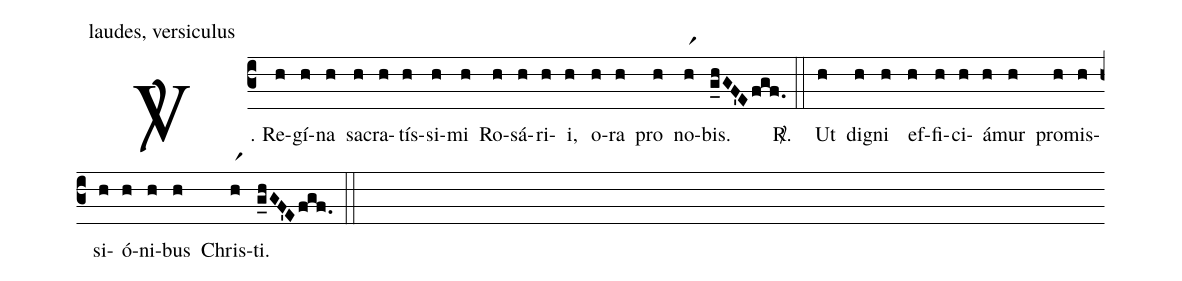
office-part: laudes, versiculus;
%%
(c3)
<sp>V/</sp>. Re(h)gí(h)na(h) sa(h)cra(h)tís(h)si(h)mi(h) Ro(h)sá(h)ri(h)i,(h) o(h)ra(h) pro(h) no(hr1)bis.(g_hGF'Efgf.) <sp>R/</sp>.(::)
Ut(h) di(h)gni(h) ef(h)fi(h)ci(h)á(h)mur(h) pro(h)mis(h)si(h)ó(h)ni(h)bus(h) Chris(hr1)ti.(g_hGF'Efgf.) (::)
